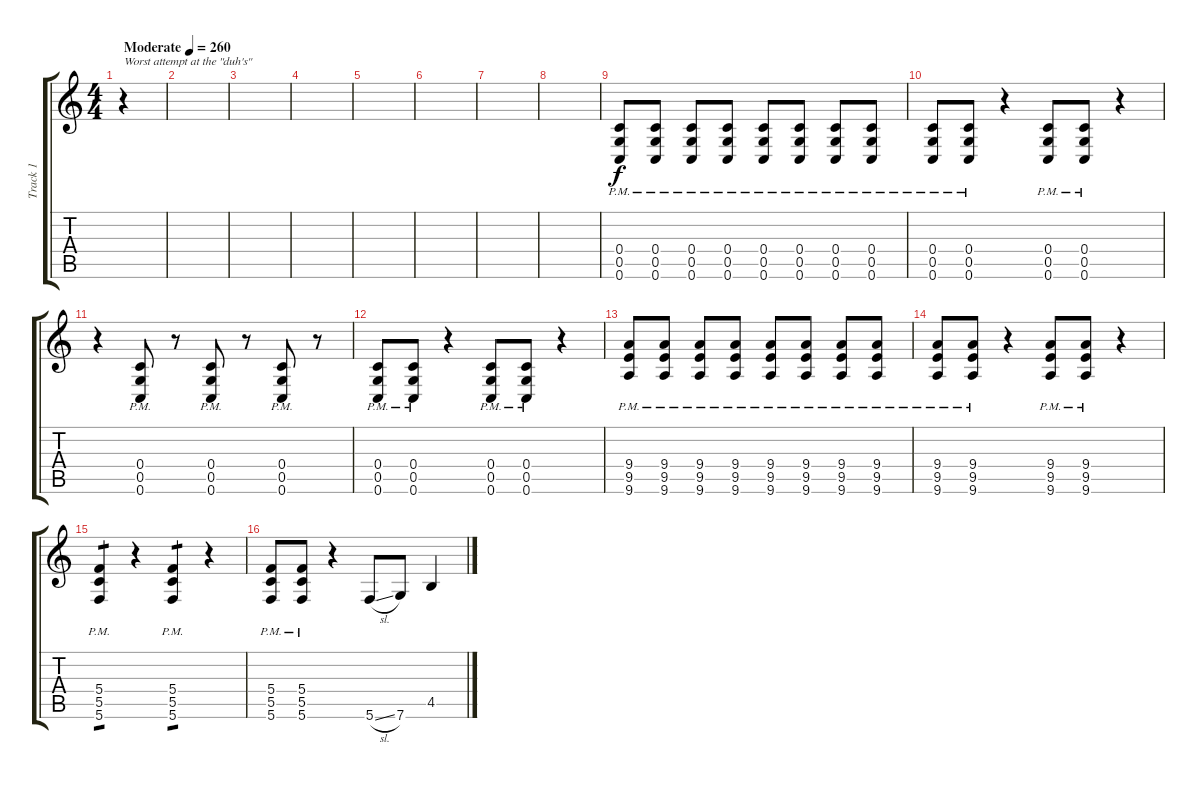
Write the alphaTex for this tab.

\track ("Track 1" "Track 1") {instrument distortionguitar}
\staff {score tabs}
\tuning (D4 A3 F3 C3 G2 C2) {hide}
\ts (4 4)
\tempo (260 "Moderate")
\clef g2
\ks c
r.4{txt "Worst attempt at the \"duh's\"" dy f instrument distortionguitar} |
|
|
|
|
|
|
|
(0.4{pm} 0.5{pm} 0.6{pm}).8 (0.4{pm} 0.5{pm} 0.6{pm}).8 (0.4{pm} 0.5{pm} 0.6{pm}).8 (0.4{pm} 0.5{pm} 0.6{pm}).8 (0.4{pm} 0.5{pm} 0.6{pm}).8 (0.4{pm} 0.5{pm} 0.6{pm}).8 (0.4{pm} 0.5{pm} 0.6{pm}).8 (0.4{pm} 0.5{pm} 0.6{pm}).8 |
(0.4{pm} 0.5{pm} 0.6{pm}).8 (0.4{pm} 0.5{pm} 0.6{pm}).8 r.4 (0.4{pm} 0.5{pm} 0.6{pm}).8 (0.4{pm} 0.5{pm} 0.6{pm}).8 r.4 |
r.4 (0.4{pm} 0.5{pm} 0.6{pm}).8 r.8 (0.4{pm} 0.5{pm} 0.6{pm}).8 r.8 (0.4{pm} 0.5{pm} 0.6{pm}).8 r.8 |
(0.4{pm} 0.5{pm} 0.6{pm}).8 (0.4{pm} 0.5{pm} 0.6{pm}).8 r.4 (0.4{pm} 0.5{pm} 0.6{pm}).8 (0.4{pm} 0.5{pm} 0.6{pm}).8 r.4 |
(9.4{pm} 9.5{pm} 9.6{pm}).8 (9.4{pm} 9.5{pm} 9.6{pm}).8 (9.4{pm} 9.5{pm} 9.6{pm}).8 (9.4{pm} 9.5{pm} 9.6{pm}).8 (9.4{pm} 9.5{pm} 9.6{pm}).8 (9.4{pm} 9.5{pm} 9.6{pm}).8 (9.4{pm} 9.5{pm} 9.6{pm}).8 (9.4{pm} 9.5{pm} 9.6{pm}).8 |
(9.4{pm} 9.5{pm} 9.6{pm}).8 (9.4{pm} 9.5{pm} 9.6{pm}).8 r.4 (9.4{pm} 9.5{pm} 9.6{pm}).8 (9.4{pm} 9.5{pm} 9.6{pm}).8 r.4 |
(5.4{pm} 5.5{pm} 5.6{pm}).4{tp 1} r.4 (5.4{pm} 5.5{pm} 5.6{pm}).4{tp 1} r.4 |
(5.4 5.5{pm} 5.6{pm}).8 (5.4 5.5{pm} 5.6{pm}).8 r.4 5.6{sl}.8 7.6.8 4.5.4
